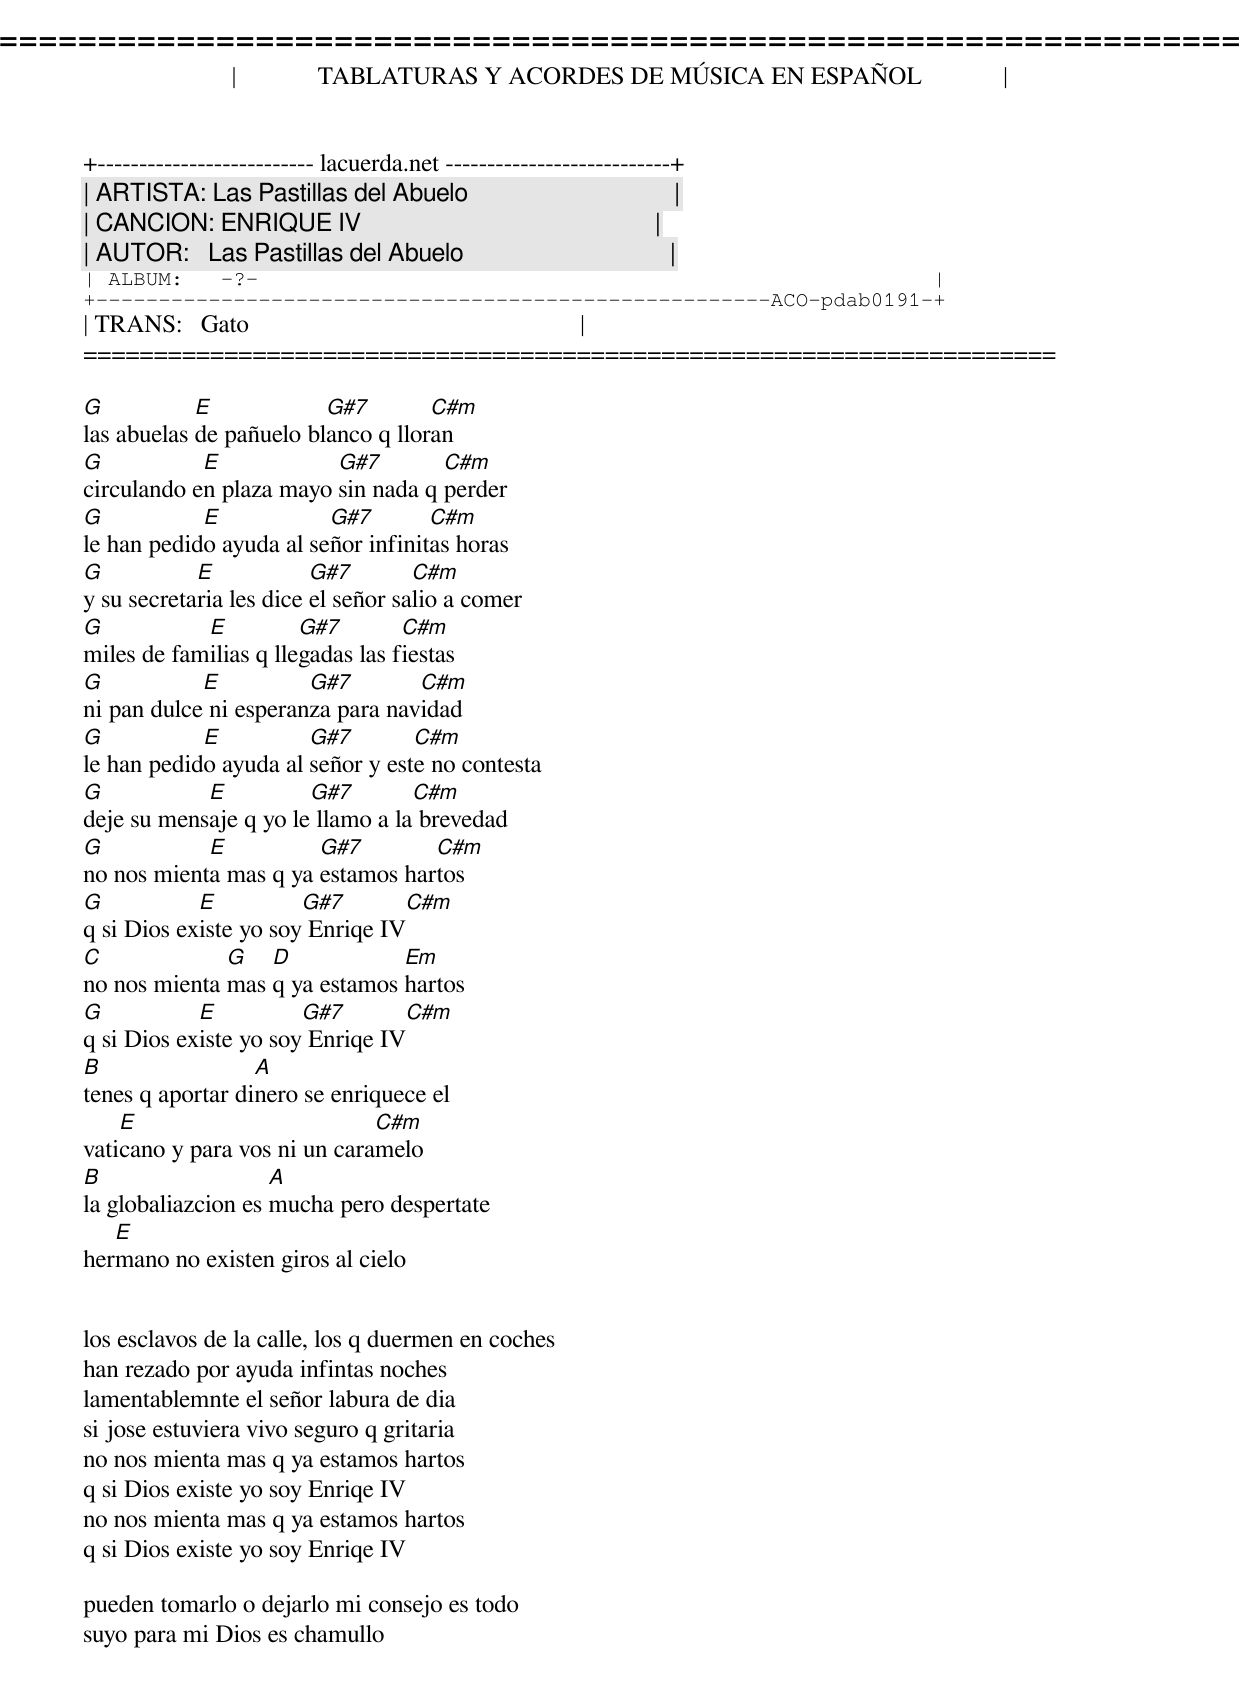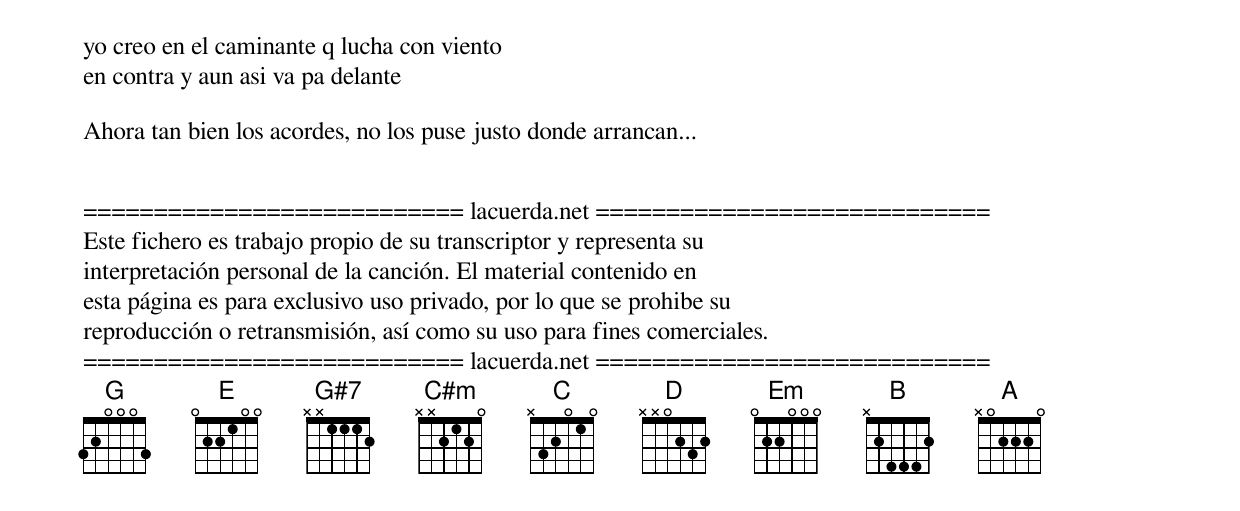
=====================================================================
|             TABLATURAS Y ACORDES DE MÚSICA EN ESPAÑOL             |
+-------------------------- lacuerda.net ---------------------------+
| ARTISTA: Las Pastillas del Abuelo                                 |
| CANCION: ENRIQUE IV                                               |
| AUTOR:   Las Pastillas del Abuelo                                 |
| ALBUM:   -?-                                                      |
+------------------------------------------------------ACO-pdab0191-+
| TRANS:   Gato                                                     |
=====================================================================

G           E            G#7        C#m
las abuelas de pañuelo blanco q lloran
G           E            G#7        C#m
circulando en plaza mayo sin nada q perder
G           E            G#7        C#m
le han pedido ayuda al señor infinitas horas
G           E            G#7        C#m
y su secretaria les dice el señor salio a comer
G           E          G#7        C#m
miles de familias q llegadas las fiestas
G           E          G#7        C#m
ni pan dulce ni esperanza para navidad
G           E          G#7        C#m
le han pedido ayuda al señor y este no contesta
G           E          G#7        C#m
deje su mensaje q yo le llamo a la brevedad
G           E          G#7        C#m
no nos mienta mas q ya estamos hartos
G           E          G#7        C#m
q si Dios existe yo soy Enriqe IV
C             G   D            Em
no nos mienta mas q ya estamos hartos
G           E          G#7        C#m
q si Dios existe yo soy Enriqe IV
B                 A
tenes q aportar dinero se enriquece el
    E                         C#m
vaticano y para vos ni un caramelo
B                   A
la globaliazcion es mucha pero despertate
   E
hermano no existen giros al cielo


los esclavos de la calle, los q duermen en coches
han rezado por ayuda infintas noches
lamentablemnte el señor labura de dia
si jose estuviera vivo seguro q gritaria
no nos mienta mas q ya estamos hartos
q si Dios existe yo soy Enriqe IV
no nos mienta mas q ya estamos hartos
q si Dios existe yo soy Enriqe IV

pueden tomarlo o dejarlo mi consejo es todo
suyo para mi Dios es chamullo
yo creo en el caminante q lucha con viento
en contra y aun asi va pa delante

Ahora tan bien los acordes, no los puse justo donde arrancan...


=========================== lacuerda.net ============================
Este fichero es trabajo propio de su transcriptor y representa su
interpretación personal de la canción. El material contenido en
esta página es para exclusivo uso privado, por lo que se prohibe su
reproducción o retransmisión, así como su uso para fines comerciales.
=========================== lacuerda.net ============================
